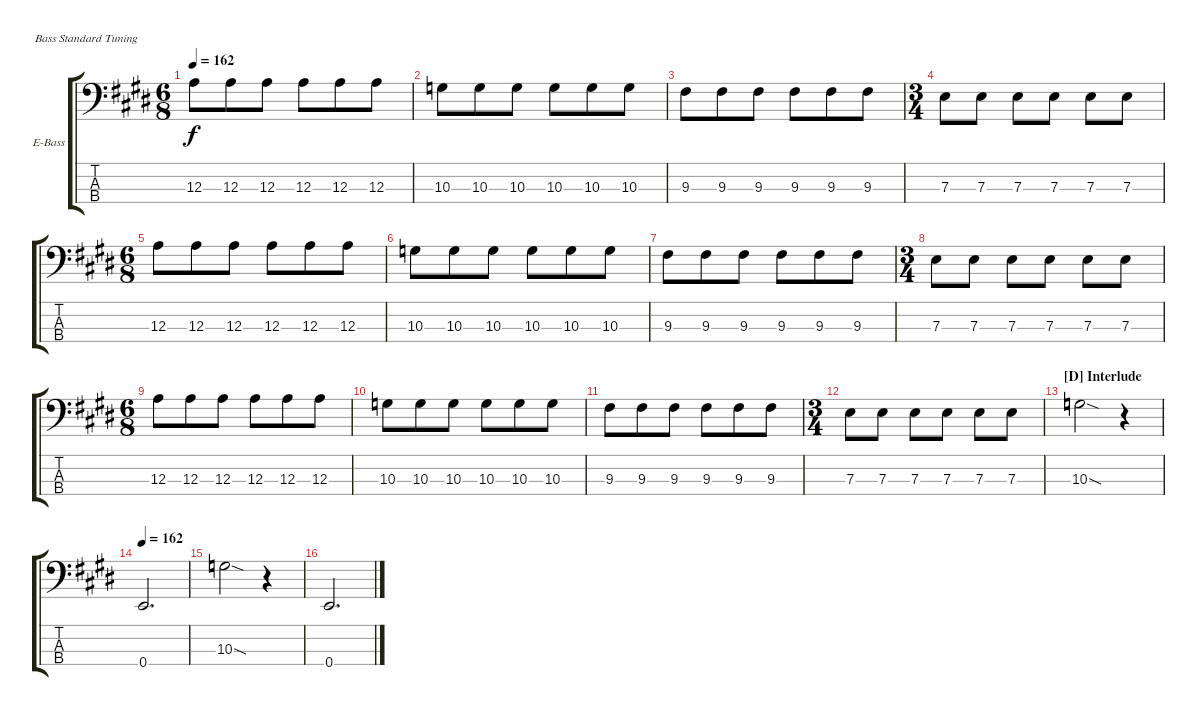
\defaultSystemsLayout 4
\bracketExtendMode groupsimilarinstruments
\firstSystemTrackNameOrientation horizontal
\otherSystemsTrackNameOrientation horizontal
\track ("Michael Shuman (E. Bass)" "E-Bass") {multiBarRest instrument electricbassfinger}
\staff {score tabs}
\tuning (G2 D2 A1 E1)
\ts (6 8)
\tempo 162
\clef f4
\ks e
12.3.8{dy f} 12.3.8 12.3.8 12.3.8 12.3.8 12.3.8 |
10.3.8 10.3.8 10.3.8 10.3.8 10.3.8 10.3.8 |
9.3.8 9.3.8 9.3.8 9.3.8 9.3.8 9.3.8 |
\ts (3 4)
7.3.8 7.3.8 7.3.8 7.3.8 7.3.8 7.3.8 |
\ts (6 8)
12.3.8 12.3.8 12.3.8 12.3.8 12.3.8 12.3.8 |
10.3.8 10.3.8 10.3.8 10.3.8 10.3.8 10.3.8 |
9.3.8 9.3.8 9.3.8 9.3.8 9.3.8 9.3.8 |
\ts (3 4)
7.3.8 7.3.8 7.3.8 7.3.8 7.3.8 7.3.8 |
\ts (6 8)
12.3.8 12.3.8 12.3.8 12.3.8 12.3.8 12.3.8 |
10.3.8 10.3.8 10.3.8 10.3.8 10.3.8 10.3.8 |
9.3.8 9.3.8 9.3.8 9.3.8 9.3.8 9.3.8 |
\ts (3 4)
7.3.8 7.3.8 7.3.8 7.3.8 7.3.8 7.3.8 |
\section ("D" "Interlude")
10.3{sod}.2 r.4 |
\tempo 162
0.4.2{d} |
10.3{sod}.2 r.4 |
0.4.2{d}
